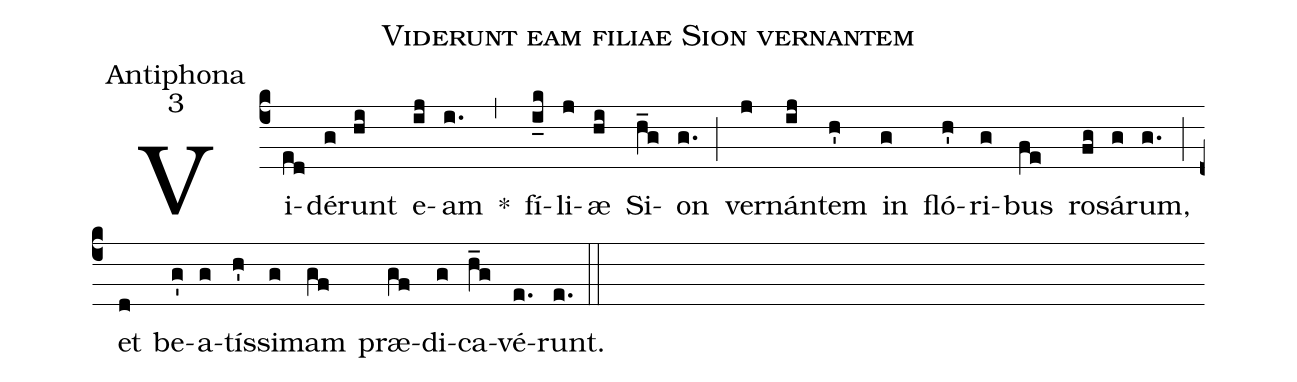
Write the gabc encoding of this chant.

name:Viderunt eam filiae Sion vernantem;
office-part:Antiphona;
mode:3;
%%
(c4)Vi(ed)dé(g)runt(hi) e(ij)am(i.) *(,) fí(i_k)li(j)æ(hi) Si(h_g)on(g.) (;) ver(j)nán(ij)tem(h') in(g) fló(h')ri(g)bus(fe) ro(fg)sá(g)rum,(g.) (;) et(d) be(g')a(g)tís(h')si(g)mam(gf) præ(gf)di(g)ca(h_g)vé(e.)runt.(e.) (::)
